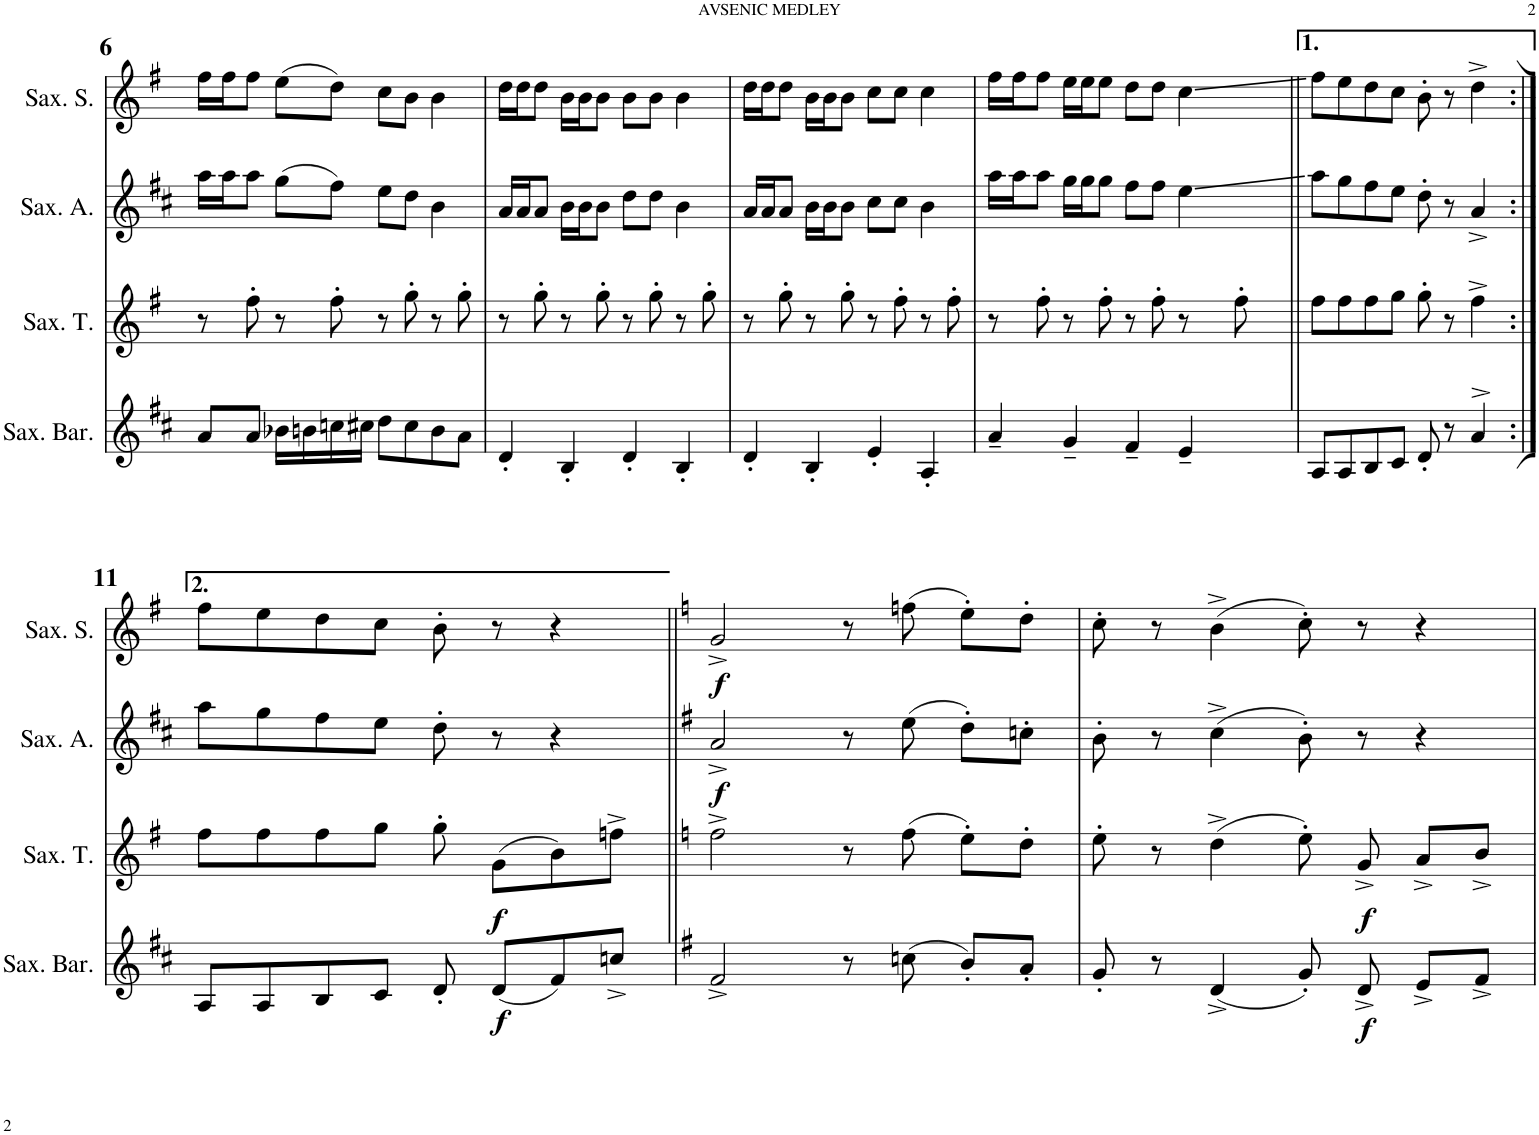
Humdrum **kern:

**kern	**dynam	**kern	**dynam	**kern	**dynam	**kern	**dynam	**kern	**dynam	**kern	**dynam	**kern	**dynam
*part7	*part7	*part6	*part6	*part5	*part5	*part4	*part4	*part3	*part3	*part2	*part2	*part1	*part1
*staff7	*staff7	*staff6	*staff6	*staff5	*staff5	*staff4	*staff4	*staff3	*staff3	*staff2	*staff2	*staff1	*staff1
*I"Soprano	*	*I"Saxophone Baryton	*	*I"Baryton	*	*I"Ténor 2	*	*I"Saxophone Ténor	*	*I"Saxophone Alto	*	*I"Saxophone Soprano	*
*I'S.	*	*I'Sax. Bar.	*	*I'Bary.	*	*I'T.2	*	*I'Sax. T.	*	*I'Sax. A.	*	*I'Sax. S.	*
!!LO:PB:g=z
*clefG2	*	*clefG2	*	*clefGv2	*	*clefGv2	*	*clefG2	*	*clefG2	*	*clefG2	*
*	*	*Trd12c21	*	*Trd7c12	*	*	*	*Trd8c14	*	*Trd5c9	*	*Trd1c2	*
*k[b-]	*	*k[f#c#]	*	*k[b-]	*	*k[b-]	*	*k[f#]	*	*k[f#c#]	*	*k[f#]	*
*M4/4	*	*M4/4	*	*M4/4	*	*M4/4	*	*M4/4	*	*M4/4	*	*M4/4	*
*met(c)	*	*met(c)	*	*met(c)	*	*met(c)	*	*met(c)	*	*met(c)	*	*met(c)	*
=6	=6	=6	=6	=6	=6	=6	=6	=6	=6	=6	=6	=6	=6
16e/LL	.	8a/L	.	8c\L	.	8r	.	8r	.	16aa\LL	.	16ff#\LL	.
16e/J	.	.	.	.	.	.	.	.	.	16aa\J	.	16ff#\J	.
8e/J	.	8a/J	.	8c\J	.	8C'	.	8ff#'\	.	8aa\J	.	8ff#\J	.
(8dd\L	.	16b-X\LL	.	16D-X/LL	.	8r	.	8r	.	(8gg\L	.	(8ee\L	.
.	.	16bn\	.	16d/J	.	.	.	.	.	.	.	.	.
8cc\J)	.	16ccn\	.	16E-X/L	.	8C'	.	8ff#'\	.	8ff#\J)	.	8dd\J)	.
.	.	16cc#X\JJ	.	16En/JJ	.	.	.	.	.	.	.	.	.
8b-/L	.	8dd\L	.	8F/L	.	8r	.	8r	.	8ee\L	.	8cc\L	.
8a/J	.	8cc#\	.	8E/J	.	8C'	.	8gg'\	.	8dd\J	.	8b\J	.
4a	.	8b\	.	8d\L	.	8r	.	8r	.	4b\	.	4b\	.
.	.	8a\J	.	8c\J	.	8C'	.	8gg'\	.	.	.	.	.
=7	=7	=7	=7	=7	=7	=7	=7	=7	=7	=7	=7	=7	=7
16cc\LL	.	4d'/	.	4FF'	.	8r	.	8r	.	16a/LL	.	16dd\LL	.
16cc\J	.	.	.	.	.	.	.	.	.	16a/J	.	16dd\J	.
8cc\J	.	.	.	.	.	8C'	.	8gg'\	.	8a/J	.	8dd\J	.
16a/LL	.	4B'/	.	4D'	.	8r	.	8r	.	16b\LL	.	16b\LL	.
16a/J	.	.	.	.	.	.	.	.	.	16b\J	.	16b\J	.
8a/J	.	.	.	.	.	8C'	.	8gg'\	.	8b\J	.	8b\J	.
8a/L	.	4d'/	.	4FF'	.	8r	.	8r	.	8dd\L	.	8b\L	.
8a/J	.	.	.	.	.	8C'	.	8gg'\	.	8dd\J	.	8b\J	.
4a	.	4B'/	.	4D'	.	8r	.	8r	.	4b\	.	4b\	.
.	.	.	.	.	.	8C'	.	8gg'\	.	.	.	.	.
=8	=8	=8	=8	=8	=8	=8	=8	=8	=8	=8	=8	=8	=8
16cc\LL	.	4d'/	.	4FF'	.	8r	.	8r	.	16a/LL	.	16dd\LL	.
16cc\J	.	.	.	.	.	.	.	.	.	16a/J	.	16dd\J	.
8cc\J	.	.	.	.	.	8C'	.	8gg'\	.	8a/J	.	8dd\J	.
16a/LL	.	4B'/	.	4D'	.	8r	.	8r	.	16b\LL	.	16b\LL	.
16a/J	.	.	.	.	.	.	.	.	.	16b\J	.	16b\J	.
8a/J	.	.	.	.	.	8C'	.	8gg'\	.	8b\J	.	8b\J	.
8b-\L	.	4e'/	.	4GG'	.	8r	.	8r	.	8cc#\L	.	8cc\L	.
8b-\J	.	.	.	.	.	8C'	.	8ff#'\	.	8cc#\J	.	8cc\J	.
4b-	.	4A'/	.	4C'	.	8r	.	8r	.	4b\	.	4cc\	.
.	.	.	.	.	.	8C'	.	8ff#'\	.	.	.	.	.
=9	=9	=9	=9	=9	=9	=9	=9	=9	=9	=9	=9	=9	=9
16e/LL	.	4a~/	.	4C~	.	8r	.	8r	.	16aa\LL	.	16ff#\LL	.
16e/J	.	.	.	.	.	.	.	.	.	16aa\J	.	16ff#\J	.
8e/J	.	.	.	.	.	8C'	.	8ff#'\	.	8aa\J	.	8ff#\J	.
16dd\LL	.	4g~/	.	4BB-~	.	8r	.	8r	.	16gg\LL	.	16ee\LL	.
16dd\J	.	.	.	.	.	.	.	.	.	16gg\J	.	16ee\J	.
8dd\J	.	.	.	.	.	8C'	.	8ff#'\	.	8gg\J	.	8ee\J	.
8cc\L	.	4f#~/	.	4AA~	.	8r	.	8r	.	8ff#\L	.	8dd\L	.
8cc\J	.	.	.	.	.	8C'	.	8ff#'\	.	8ff#\J	.	8dd\J	.
4b-	.	4e~/	.	4GG~	.	8r	.	8r	.	4ee\	.	4cc\	.
.	.	.	.	.	.	8C'	.	8ff#'\	.	.	.	.	.
=10||	=10||	=10||	=10||	=10||	=10||	=10||	=10||	=10||	=10||	=10||	=10||	=10||	=10||
8e/L	.	8A/L	.	8C/L	.	8BB-/L	.	8ff#\L	.	8aa\L	.	8ff#\L	.
8dd/J	.	8A/	.	8C/J	.	8BB-/J	.	8ff#\	.	8gg\	.	8ee\	.
8cc\L	.	8B/	.	8D/L	.	8BB-/L	.	8ff#\	.	8ff#\	.	8dd\	.
8b-\J	.	8c#/J	.	8EE/J	.	8BB-/J	.	8gg\J	.	8ee\J	.	8cc\J	.
8a'	.	8d'/	.	8FF'	.	8AA'	.	8gg'\	.	8dd'\	.	8b'\	.
8r	.	8r	.	8r	.	8r	.	8r	.	8r	.	8r	.
4cc^	.	4a^>/	.	4C^	.	4C^	.	4ff#^\	.	4a^/	.	4dd^\	.
!!LO:LB:g=z
=11:|!	=11:|!	=11:|!	=11:|!	=11:|!	=11:|!	=11:|!	=11:|!	=11:|!	=11:|!	=11:|!	=11:|!	=11:|!	=11:|!
8e/L	.	8A/L	.	8C/L	.	8BB-/L	.	8ff#\L	.	8aa\L	.	8ff#\L	.
8dd/J	.	8A/	.	8C/J	.	8BB-/J	.	8ff#\	.	8gg\	.	8ee\	.
8cc\L	.	8B/	.	8D/L	.	8BB-/L	.	8ff#\	.	8ff#\	.	8dd\	.
8b-\J	.	8c#/J	.	8EE/J	.	8BB-/J	.	8gg\J	.	8ee\J	.	8cc\J	.
8a'	.	8d'/	.	8FF'/L	.	8AA'/L	.	8gg'\	.	8dd'\	.	8b'\	.
!	!	!	!LO:DY:b	!	!LO:DY:b	!	!LO:DY:b	!	!LO:DY:b	!	!	!	!
8r	.	(8d/L	f	(8FF/J	f	(8FF/J	f	(8g\L	f	8r	.	8r	.
4r	.	8f#/)	.	8AA/L)	.	8AA/L)	.	8b\)	.	4r	.	4r	.
.	.	8ccn^/J	.	8E-X^/J	.	8E-X^/J	.	8ffn^\J	.	.	.	.	.
=12||	=12||	=12||	=12||	=12||	=12||	=12||	=12||	=12||	=12||	=12||	=12||	=12||	=12||
*k[b-e-]	*	*k[f#]	*	*k[b-e-]	*	*k[b-e-]	*	*k[]	*	*k[f#]	*	*k[]	*
!	!LO:DY:b	!	!	!	!	!	!	!	!	!	!LO:DY:b	!	!LO:DY:b
2f^	f	2f#^/	.	2F^	.	2AA^	.	2ff^\	.	2a^/	f	2g^/	f
8r	.	8r	.	8r	.	8r	.	8r	.	8r	.	8r	.
(8ee-	.	(8ccn\	.	(8E-	.	(8GG	.	(8ff\	.	(8ee\	.	(8ffn\	.
8dd'\L)	.	8b'/L)	.	8D'/L)	.	8FF'/L)	.	8ee'\L)	.	8dd'\L)	.	8ee'\L)	.
8cc'\J	.	8a'/J	.	8C'/J	.	8EE-'/J	.	8dd'\J	.	8ccn'\J	.	8dd'\J	.
=13	=13	=13	=13	=13	=13	=13	=13	=13	=13	=13	=13	=13	=13
8b-'	.	8g'/	.	8BB-'	.	8BB-'	.	8ee'\	.	8b'\	.	8cc'\	.
8r	.	8r	.	8r	.	8r	.	8r	.	8r	.	8r	.
(4a^	.	(4d^/	.	(4FF^	.	(4AA^	.	(4dd^\	.	(4cc^\	.	(4b^\	.
8b-')	.	8g'/)	.	8BB-'/L)	.	8BB-'/L)	.	8ee'\)	.	8b'\)	.	8cc'\)	.
!	!	!	!LO:DY:b	!	!LO:DY:b	!	!LO:DY:b	!	!LO:DY:b	!	!	!	!
8r	.	8d^/	f	8FF^/J	f	8FF^/J	f	8g^/	f	8r	.	8r	.
4r	.	8e^/L	.	8GG^/L	.	8GG^/L	.	8a^/L	.	4r	.	4r	.
.	.	8f#^/J	.	8AA^/J	.	8AA^/J	.	8b^/J	.	.	.	.	.
=	=	=	=	=	=	=	=	=	=	=	=	=	=
*-	*-	*-	*-	*-	*-	*-	*-	*-	*-	*-	*-	*-	*-
